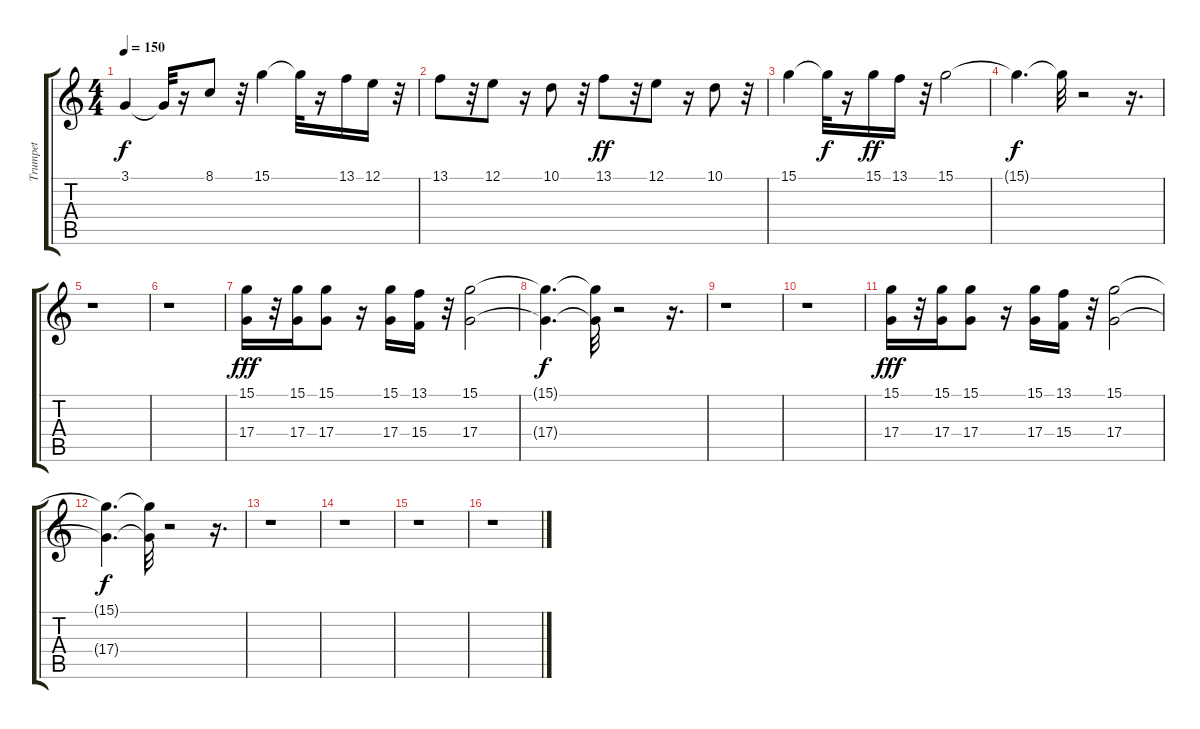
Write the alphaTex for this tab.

\track ("Trumpet" "Trumpet") {instrument trumpet}
\staff {score tabs}
\tuning (E4 B3 G3 D3 A2 E2) {hide}
\ts (4 4)
\tempo 150
\clef g2
\ks c
3.1.4{dy f} 3.1{t}.32 r.16 8.1.8 r.32 15.1.4 15.1{t}.32 r.16 13.1.16 12.1.16 r.32 |
13.1.8 r.32 12.1.8 r.16 10.1.8 r.32 13.1.8{dy ff} r.32 12.1.8 r.16 10.1.8 r.32 |
15.1.4 15.1{t}.32{dy f} r.16 15.1.16{dy ff} 13.1.16 r.32 15.1.2 |
15.1{t}.4{d dy f} 15.1{t}.32 r.2 r.16{d} |
r.1 |
r.1 |
(15.1 17.4).16{dy fff} r.32 (15.1 17.4).16 (15.1 17.4).8 r.16 (15.1 17.4).16 (13.1 15.4).16 r.32 (15.1 17.4).2 |
(15.1{t} 17.4{t}).4{d dy f} (15.1{t} 17.4{t}).32 r.2 r.16{d} |
r.1 |
r.1 |
(15.1 17.4).16{dy fff} r.32 (15.1 17.4).16 (15.1 17.4).8 r.16 (15.1 17.4).16 (13.1 15.4).16 r.32 (15.1 17.4).2 |
(15.1{t} 17.4{t}).4{d dy f} (15.1{t} 17.4{t}).32 r.2 r.16{d} |
r.1 |
r.1 |
r.1 |
r.1
